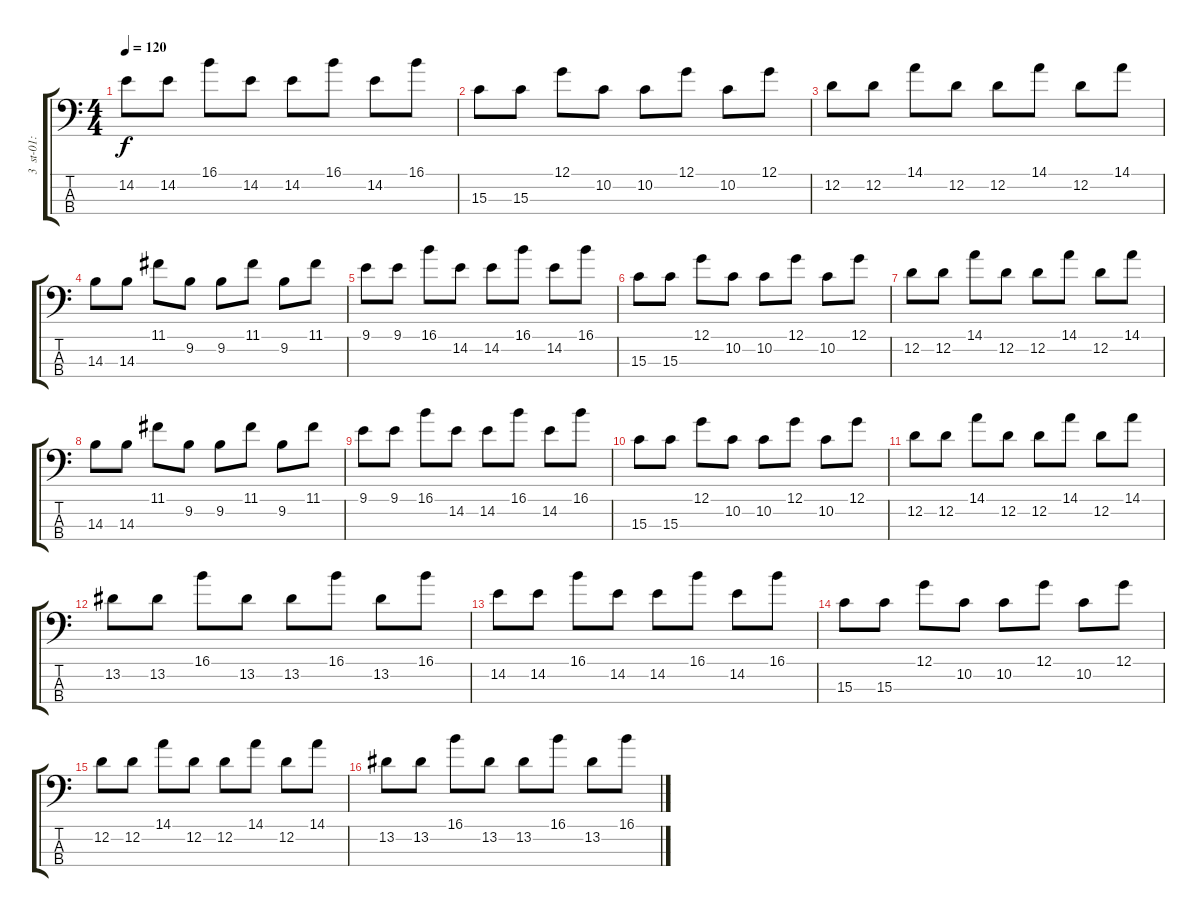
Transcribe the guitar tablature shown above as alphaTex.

\track (" 3  st-01:funbass" " 3  st-01:") {instrument acousticbass}
\staff {score tabs}
\tuning (G2 D2 A1 E1) {hide}
\ts (4 4)
\tempo 120
\clef f4
\ks c
14.2.8{dy f} 14.2.8 16.1.8 14.2.8 14.2.8 16.1.8 14.2.8 16.1.8 |
15.3.8 15.3.8 12.1.8 10.2.8 10.2.8 12.1.8 10.2.8 12.1.8 |
12.2.8 12.2.8 14.1.8 12.2.8 12.2.8 14.1.8 12.2.8 14.1.8 |
14.3.8 14.3.8 11.1.8 9.2.8 9.2.8 11.1.8 9.2.8 11.1.8 |
9.1.8 9.1.8 16.1.8 14.2.8 14.2.8 16.1.8 14.2.8 16.1.8 |
15.3.8 15.3.8 12.1.8 10.2.8 10.2.8 12.1.8 10.2.8 12.1.8 |
12.2.8 12.2.8 14.1.8 12.2.8 12.2.8 14.1.8 12.2.8 14.1.8 |
14.3.8 14.3.8 11.1.8 9.2.8 9.2.8 11.1.8 9.2.8 11.1.8 |
9.1.8 9.1.8 16.1.8 14.2.8 14.2.8 16.1.8 14.2.8 16.1.8 |
15.3.8 15.3.8 12.1.8 10.2.8 10.2.8 12.1.8 10.2.8 12.1.8 |
12.2.8 12.2.8 14.1.8 12.2.8 12.2.8 14.1.8 12.2.8 14.1.8 |
13.2.8 13.2.8 16.1.8 13.2.8 13.2.8 16.1.8 13.2.8 16.1.8 |
14.2.8 14.2.8 16.1.8 14.2.8 14.2.8 16.1.8 14.2.8 16.1.8 |
15.3.8 15.3.8 12.1.8 10.2.8 10.2.8 12.1.8 10.2.8 12.1.8 |
12.2.8 12.2.8 14.1.8 12.2.8 12.2.8 14.1.8 12.2.8 14.1.8 |
13.2.8 13.2.8 16.1.8 13.2.8 13.2.8 16.1.8 13.2.8 16.1.8
